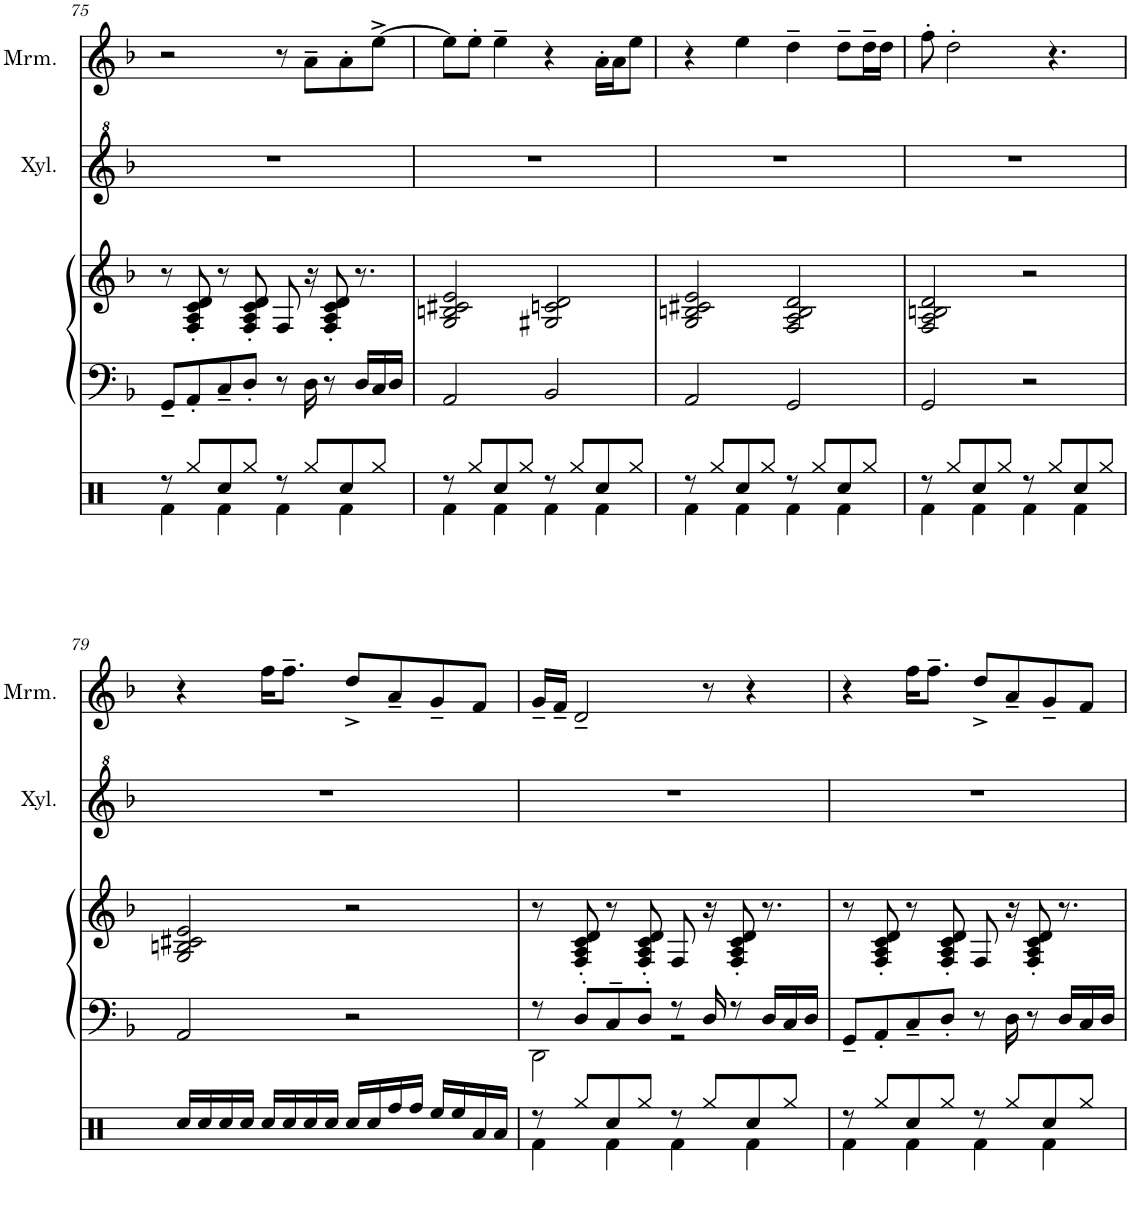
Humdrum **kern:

**kern	**kern	**kern	**kern	**kern	**kern	**kern
*part5	*part5	*part4	*part3	*part3	*part2	*part1
*staff7	*staff6	*staff5	*staff4	*staff3	*staff2	*staff1
*I"Clavichord	*	*I"Drumset	*I"Piano	*	*I"Xylophone	*I"Marimba
*I'Cch.	*	*	*I'Pno	*	*I'Xyl.	*I'Mrm.
!!LO:PB:g=z
*clefF4	*clefG2	*clefX	*clefF4	*clefG2	*clefG^2	*clefG2
*k[b-]	*k[b-]	*k[]	*k[b-]	*k[b-]	*k[b-]	*k[b-]
*M4/4	*M4/4	*M4/4	*M4/4	*M4/4	*M4/4	*M4/4
*met(c)	*met(c)	*met(c)	*met(c)	*met(c)	*met(c)	*met(c)
=75	=75	=75	=75	=75	=75	=75
*	*	*^	*	*	*	*
8GG~/L	8r	8r	4Rf\	8GG~/L	8r	1r	2r
8AA'/J	8F' 8A' 8c' 8d'	8Rgg/L	.	8AA'/	8F/' 8A/' 8c/' 8d/'	.	.
8C~/L	8r	8Rcc/	4Rf\	8C~/	8r	.	.
8D'/J	8F' 8A' 8c' 8d'	8Rgg/J	.	8D'/J	8F/' 8A/' 8c/' 8d/'	.	.
8r	8F	8r	4Rf\	8r	8F/	.	8r
16D	16r	8Rgg/L	.	16D\	16r	.	8a~\L
8r	8F' 8A' 8c' 8d'	.	.	8r	8F/' 8A/' 8c/' 8d/'	.	.
.	.	8Rcc/	4Rf\	.	.	.	8a'\
!	!LO:N:vis=8	!	!	!	!	!	!
16D\LL	8.r	.	.	16D/LL	8.r	.	.
16C\	.	8Rgg/J	.	16C/	.	.	[8ee^\J
16D\JJ	.	.	.	16D/JJ	.	.	.
=76	=76	=76	=76	=76	=76	=76	=76
2AA	2G 2Bn 2c#X 2e	8r	4Rf\	2AA/	2G/ 2Bn/ 2c#X/ 2e/	1r	8ee\L]
.	.	8Rgg/L	.	.	.	.	8ee'\J
.	.	8Rcc/	4Rf\	.	.	.	4ee~\
.	.	8Rgg/J	.	.	.	.	.
2BB-	2G#X 2cn 2d	8r	4Rf\	2BB-/	2G#X/ 2cn/ 2d/	.	4r
.	.	8Rgg/L	.	.	.	.	.
.	.	8Rcc/	4Rf\	.	.	.	16a'\LL
.	.	.	.	.	.	.	16a\J
.	.	8Rgg/J	.	.	.	.	8ee\J
=77	=77	=77	=77	=77	=77	=77	=77
2AA	2G 2Bn 2c#X 2e	8r	4Rf\	2AA/	2G/ 2Bn/ 2c#X/ 2e/	1r	4r
.	.	8Rgg/L	.	.	.	.	.
.	.	8Rcc/	4Rf\	.	.	.	4ee\
.	.	8Rgg/J	.	.	.	.	.
2GG	2F 2A 2B 2d	8r	4Rf\	2GG/	2F/ 2A/ 2B/ 2d/	.	4dd~\
.	.	8Rgg/L	.	.	.	.	.
.	.	8Rcc/	4Rf\	.	.	.	8dd~\L
.	.	8Rgg/J	.	.	.	.	16dd~\L
.	.	.	.	.	.	.	16dd\JJ
=78	=78	=78	=78	=78	=78	=78	=78
2GG	2F 2A 2Bn 2d	8r	4Rf\	2GG/	2F/ 2A/ 2Bn/ 2d/	1r	8ff'\
.	.	8Rgg/L	.	.	.	.	2dd'\
.	.	8Rcc/	4Rf\	.	.	.	.
.	.	8Rgg/J	.	.	.	.	.
2r	2r	8r	4Rf\	2r	2r	.	.
.	.	8Rgg/L	.	.	.	.	4.r
.	.	8Rcc/	4Rf\	.	.	.	.
.	.	8Rgg/J	.	.	.	.	.
*	*	*v	*v	*	*	*	*
!!LO:LB:g=z
=79	=79	=79	=79	=79	=79	=79
2AA	2G 2Bn 2c#X 2e	16Rcc/LL	2AA/	2G/ 2Bn/ 2c#X/ 2e/	1r	4r
.	.	16Rcc/	.	.	.	.
.	.	16Rcc/	.	.	.	.
.	.	16Rcc/JJ	.	.	.	.
.	.	16Rcc/LL	.	.	.	16ff\KL
.	.	16Rcc/	.	.	.	8.ff~\J
.	.	16Rcc/	.	.	.	.
.	.	16Rcc/JJ	.	.	.	.
2r	2r	16Rcc/LL	2r	2r	.	8dd^/L
.	.	16Rcc/	.	.	.	.
.	.	16Rff/	.	.	.	8a~/
.	.	16Rff/JJ	.	.	.	.
.	.	16Ree/LL	.	.	.	8g~/
.	.	16Ree/	.	.	.	.
.	.	16Ra/	.	.	.	8f/J
.	.	16Ra/JJ	.	.	.	.
=80	=80	=80	=80	=80	=80	=80
*^	*	*^	*^	*	*	*
8r	2DD	8r	8r	4Rf\	8r	2DD\	8r	1r	16g~/LL
.	.	.	.	.	.	.	.	.	16f~/JJ
8D'	.	8F' 8A' 8c' 8d'	8Rgg/L	.	8D'/L	.	8F/' 8A/' 8c/' 8d/'	.	2d~/
8C~/L	.	8r	8Rcc/	4Rf\	8C~/	.	8r	.	.
8D'/J	.	8F' 8A' 8c' 8d'	8Rgg/J	.	8D'/J	.	8F/' 8A/' 8c/' 8d/'	.	.
8r	2r	8F	8r	4Rf\	8r	2r	8F/	.	.
16D	.	16r	8Rgg/L	.	16D/	.	16r	.	8r
8r	.	8F' 8A' 8c' 8d'	.	.	8r	.	8F/' 8A/' 8c/' 8d/'	.	.
.	.	.	8Rcc/	4Rf\	.	.	.	.	4r
!	!	!LO:N:vis=8	!	!	!	!	!	!	!
16D\LL	.	8.r	.	.	16D/LL	.	8.r	.	.
16C\	.	.	8Rgg/J	.	16C/	.	.	.	.
16D\JJ	.	.	.	.	16D/JJ	.	.	.	.
*v	*v	*	*	*	*v	*v	*	*	*
=81	=81	=81	=81	=81	=81	=81	=81
8GG~/L	8r	8r	4Rf\	8GG~/L	8r	1r	4r
8AA'/J	8F' 8A' 8c' 8d'	8Rgg/L	.	8AA'/	8F/' 8A/' 8c/' 8d/'	.	.
8C~/L	8r	8Rcc/	4Rf\	8C~/	8r	.	16ff\KL
.	.	.	.	.	.	.	8.ff~\J
8D'/J	8F' 8A' 8c' 8d'	8Rgg/J	.	8D'/J	8F/' 8A/' 8c/' 8d/'	.	.
8r	8F	8r	4Rf\	8r	8F/	.	8dd^/L
16D	16r	8Rgg/L	.	16D\	16r	.	8a~/
8r	8F' 8A' 8c' 8d'	.	.	8r	8F/' 8A/' 8c/' 8d/'	.	.
.	.	8Rcc/	4Rf\	.	.	.	8g~/
!	!LO:N:vis=8	!	!	!	!	!	!
16D\LL	8.r	.	.	16D/LL	8.r	.	.
16C\	.	8Rgg/J	.	16C/	.	.	8f/J
16D\JJ	.	.	.	16D/JJ	.	.	.
*	*	*v	*v	*	*	*	*
=	=	=	=	=	=	=
*-	*-	*-	*-	*-	*-	*-
